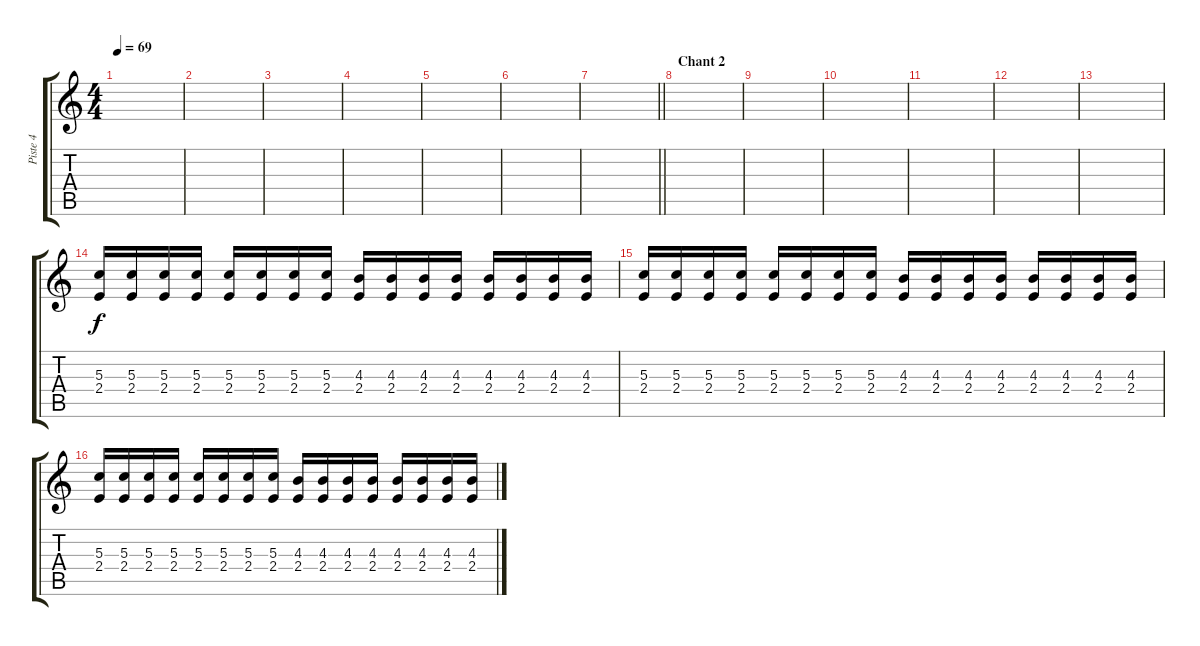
\track ("Piste 4" "Piste 4") {instrument electricguitarjazz}
\staff {score tabs}
\tuning (E4 B3 G3 D3 A2 E2) {hide}
\ts (4 4)
\tempo 69
\clef g2
\ks c
|
|
|
|
|
|
\barLineRight lightlight
|
\section ("" "Chant 2")
|
|
|
|
|
|
(5.3 2.4).16{dy f volume 7 instrument distortionguitar} (5.3 2.4).16 (5.3 2.4).16 (5.3 2.4).16 (5.3 2.4).16 (5.3 2.4).16 (5.3 2.4).16 (5.3 2.4).16 (4.3 2.4).16 (4.3 2.4).16 (4.3 2.4).16 (4.3 2.4).16 (4.3 2.4).16 (4.3 2.4).16 (4.3 2.4).16 (4.3 2.4).16 |
(5.3 2.4).16 (5.3 2.4).16 (5.3 2.4).16 (5.3 2.4).16 (5.3 2.4).16 (5.3 2.4).16 (5.3 2.4).16 (5.3 2.4).16 (4.3 2.4).16 (4.3 2.4).16 (4.3 2.4).16 (4.3 2.4).16 (4.3 2.4).16 (4.3 2.4).16 (4.3 2.4).16 (4.3 2.4).16 |
(5.3 2.4).16 (5.3 2.4).16 (5.3 2.4).16 (5.3 2.4).16 (5.3 2.4).16 (5.3 2.4).16 (5.3 2.4).16 (5.3 2.4).16 (4.3 2.4).16 (4.3 2.4).16 (4.3 2.4).16 (4.3 2.4).16 (4.3 2.4).16 (4.3 2.4).16 (4.3 2.4).16 (4.3 2.4).16
